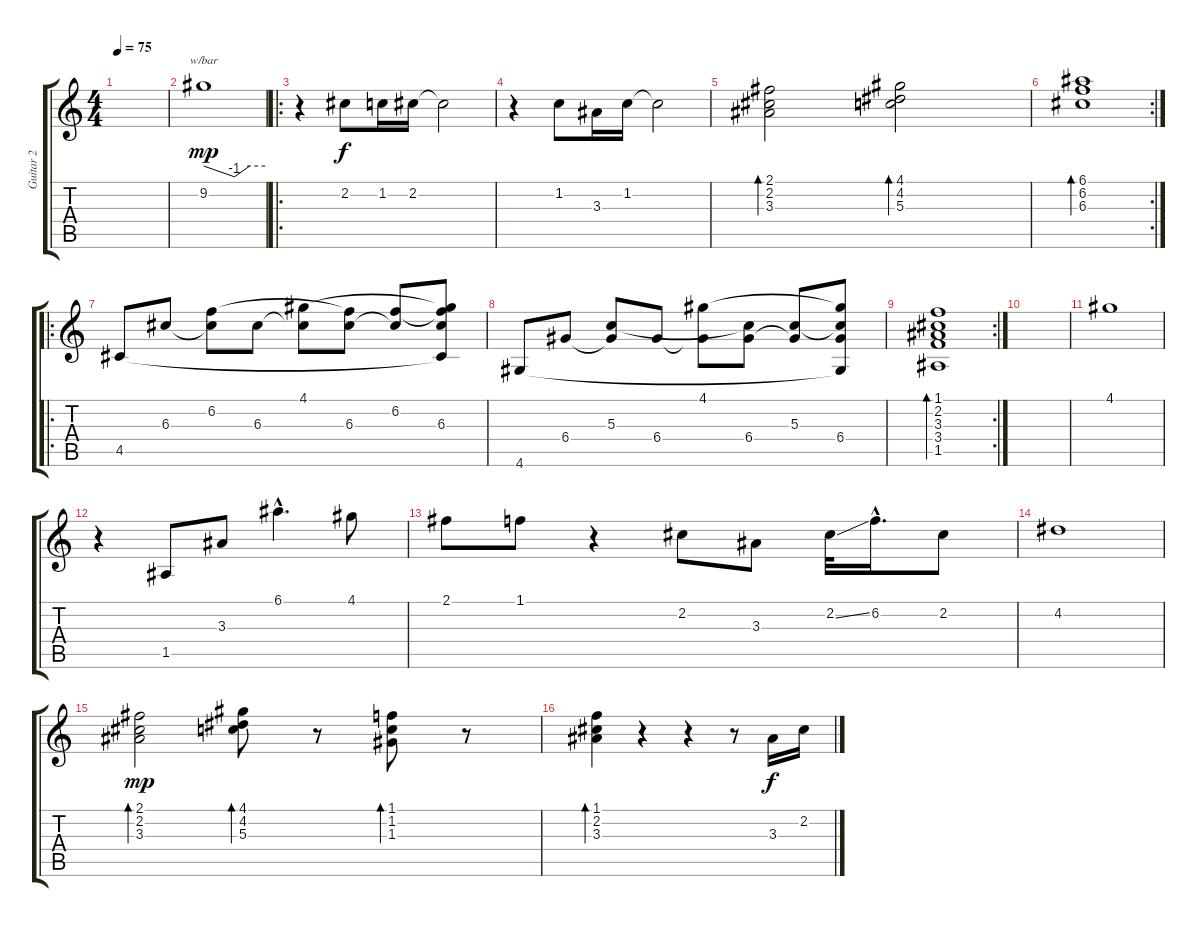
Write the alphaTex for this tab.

\track ("Guitar 2" "Guitar 2") {instrument overdrivenguitar}
\staff {score tabs}
\tuning (E4 B3 G3 D3 A2 E2) {hide}
\ts (4 4)
\tempo 75
\clef g2
\ks c
|
9.2.1{tbe (custom default 0 0 30 -4 45 0 60 0) dy mp} |
\ro
r.4 2.2.8{dy f} 1.2.16 2.2.16 2.2{t}.2 |
r.4 1.2.8 3.3.16 1.2.16 1.2{t}.2 |
(2.1 2.2 3.3).2{bd 120} (4.1 4.2 5.3).2{bd 120} |
\rc 2
(6.1 6.2 6.3).1{bd 120} |
\ro
4.5.8 6.3.8 (6.2 6.3{t}).8 6.3.8 (4.1 6.3{t}).8 (6.2{t} 6.3).8 (6.2 6.3{t}).8 (4.1{t} 6.2{t} 6.3 4.5{t}).8 |
4.6.8 6.4.8 (5.3 6.4{t}).8 6.4.8 (4.1 6.4{t}).8 (5.3{t} 6.4).8 (5.3 6.4{t}).8 (4.1{t} 5.3{t} 6.4 4.6{t}).8 |
\rc 2
(1.1 2.2 3.3 3.4 1.5).1{bd 120} |
|
4.1.1 |
r.4 1.5.8 3.3.8 6.1{hac}.4{d} 4.1.8 |
2.1.8 1.1.8 r.4 2.2.8 3.3.8 2.2{ss}.32 6.2{hac}.16{d} 2.2.8 |
4.2.1 |
(2.1 2.2 3.3).2{bd 60 dy mp} (4.1 4.2 5.3).8{bd 60} r.8 (1.1 1.2 1.3).8{bd 60} r.8 |
(1.1 2.2 3.3).4{bd 120} r.4 r.4 r.8 3.3.16{dy f} 2.2.16
